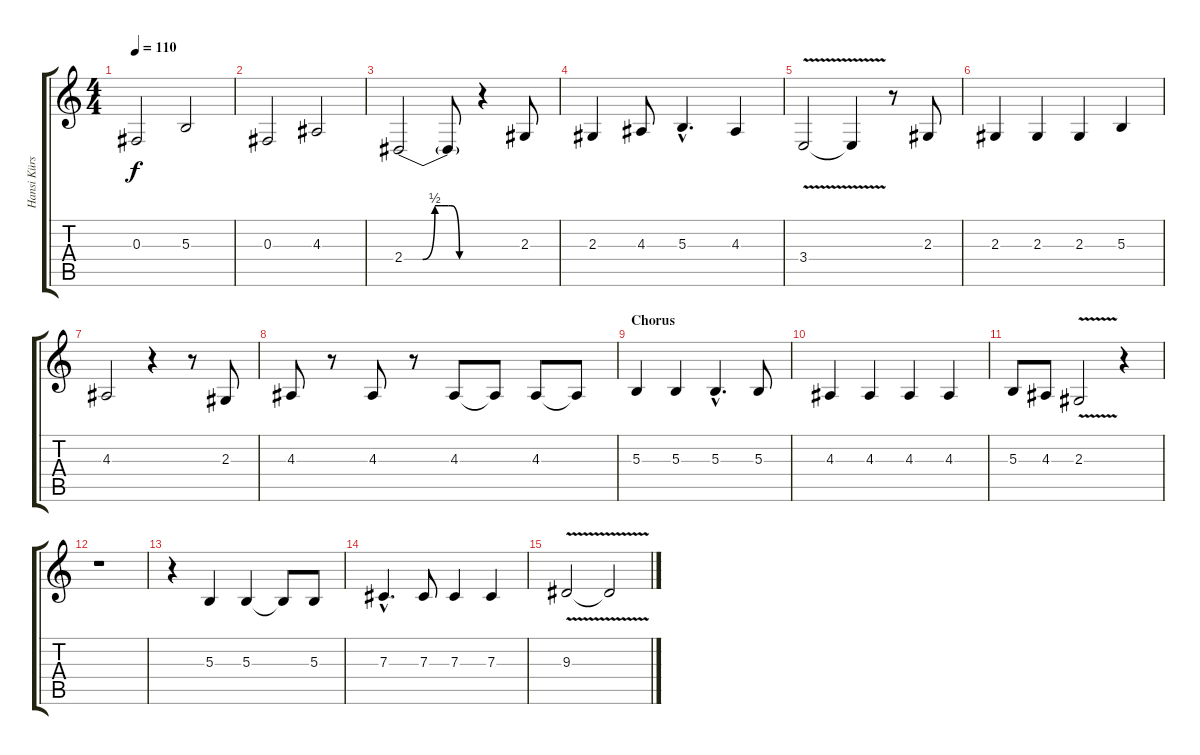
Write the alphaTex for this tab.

\track ("Hansi Kürsch" "Hansi Kürs") {instrument lead6voice}
\staff {score tabs}
\tuning (Eb4 Bb3 Gb3 Db3 Ab2 Eb2) {hide}
\ts (4 4)
\tempo 110
\clef g2
\ks c
0.3.2{dy f} 5.3.2 |
0.3.2 4.3.2 |
2.4{be (custom 0 0 15 0 25 2 30 2 34 2 36 2 38 2 45 0 60 0)}.2 2.4{t}.8 r.4 2.3.8 |
2.3.4 4.3.8 5.3{hac}.4{d} 4.3.4 |
3.4{v}.2 3.4{t}.4 r.8 2.3.8 |
2.3.4 2.3.4 2.3.4 5.3.4 |
4.3.2 r.4 r.8 2.3.8 |
4.3.8 r.8 4.3.8 r.8 4.3.8 4.3{t}.8 4.3.8 4.3{t}.8 |
\section ("" "Chorus")
5.3.4 5.3.4 5.3{hac}.4{d} 5.3.8 |
4.3.4 4.3.4 4.3.4 4.3.4 |
5.3.8 4.3.8 2.3{v}.2 r.4 |
r.1 |
r.4 5.3.4 5.3.4 5.3{t}.8 5.3.8 |
7.3{hac}.4{d} 7.3.8 7.3.4 7.3.4 |
9.3{v}.2 9.3{t}.2
